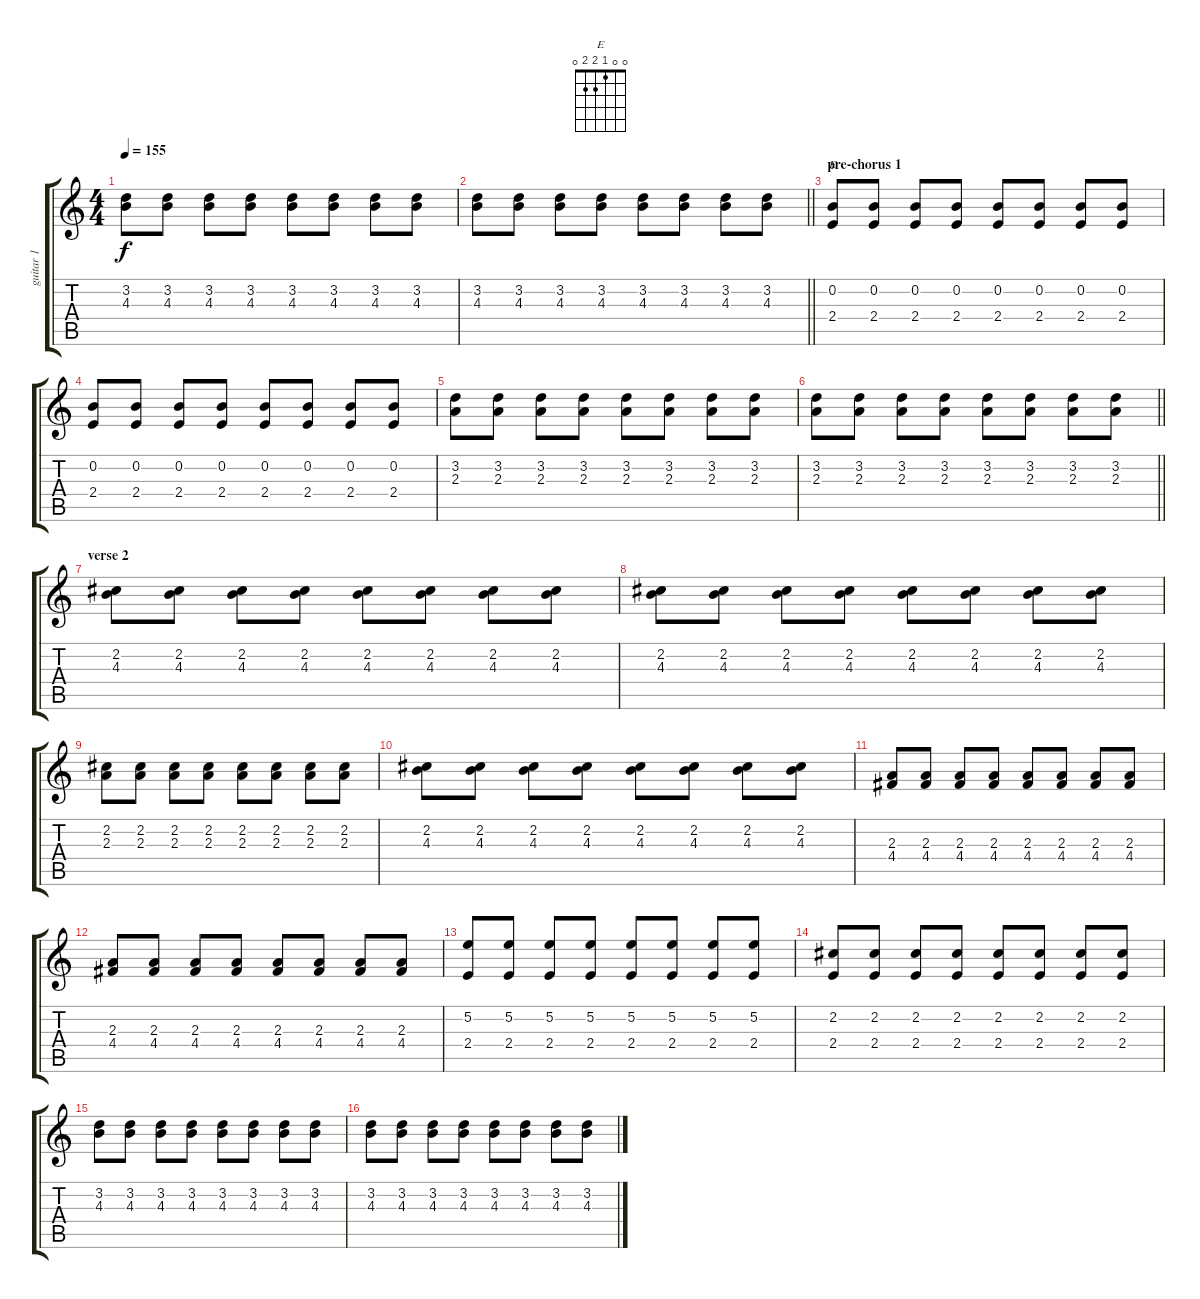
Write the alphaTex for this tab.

\track ("guitar 1" "guitar 1") {instrument electricguitarclean}
\staff {score tabs}
\tuning (E4 B3 G3 D3 A2 E2) {hide}
\chord ("E" 0 0 1 2 2 0)
\ts (4 4)
\tempo 155
\clef g2
\ks c
(3.2 4.3).8{dy f} (3.2 4.3).8 (3.2 4.3).8 (3.2 4.3).8 (3.2 4.3).8 (3.2 4.3).8 (3.2 4.3).8 (3.2 4.3).8 |
\barLineRight lightlight
(3.2 4.3).8 (3.2 4.3).8 (3.2 4.3).8 (3.2 4.3).8 (3.2 4.3).8 (3.2 4.3).8 (3.2 4.3).8 (3.2 4.3).8 |
\section ("" "pre-chorus 1")
(0.2 2.4).8{ch "E"} (0.2 2.4).8 (0.2 2.4).8 (0.2 2.4).8 (0.2 2.4).8 (0.2 2.4).8 (0.2 2.4).8 (0.2 2.4).8 |
(0.2 2.4).8 (0.2 2.4).8 (0.2 2.4).8 (0.2 2.4).8 (0.2 2.4).8 (0.2 2.4).8 (0.2 2.4).8 (0.2 2.4).8 |
(3.2 2.3).8 (3.2 2.3).8 (3.2 2.3).8 (3.2 2.3).8 (3.2 2.3).8 (3.2 2.3).8 (3.2 2.3).8 (3.2 2.3).8 |
\barLineRight lightlight
(3.2 2.3).8 (3.2 2.3).8 (3.2 2.3).8 (3.2 2.3).8 (3.2 2.3).8 (3.2 2.3).8 (3.2 2.3).8 (3.2 2.3).8 |
\section ("" "verse 2")
(2.2 4.3).8{balance 3} (2.2 4.3).8 (2.2 4.3).8 (2.2 4.3).8 (2.2 4.3).8 (2.2 4.3).8 (2.2 4.3).8 (2.2 4.3).8 |
(2.2 4.3).8 (2.2 4.3).8 (2.2 4.3).8 (2.2 4.3).8 (2.2 4.3).8 (2.2 4.3).8 (2.2 4.3).8 (2.2 4.3).8 |
(2.2 2.3).8 (2.2 2.3).8 (2.2 2.3).8 (2.2 2.3).8 (2.2 2.3).8 (2.2 2.3).8 (2.2 2.3).8 (2.2 2.3).8 |
(2.2 4.3).8 (2.2 4.3).8 (2.2 4.3).8 (2.2 4.3).8 (2.2 4.3).8 (2.2 4.3).8 (2.2 4.3).8 (2.2 4.3).8 |
(2.3 4.4).8 (2.3 4.4).8 (2.3 4.4).8 (2.3 4.4).8 (2.3 4.4).8 (2.3 4.4).8 (2.3 4.4).8 (2.3 4.4).8 |
(2.3 4.4).8 (2.3 4.4).8 (2.3 4.4).8 (2.3 4.4).8 (2.3 4.4).8 (2.3 4.4).8 (2.3 4.4).8 (2.3 4.4).8 |
(5.2 2.4).8 (5.2 2.4).8 (5.2 2.4).8 (5.2 2.4).8 (5.2 2.4).8 (5.2 2.4).8 (5.2 2.4).8 (5.2 2.4).8 |
(2.2 2.4).8 (2.2 2.4).8 (2.2 2.4).8 (2.2 2.4).8 (2.2 2.4).8 (2.2 2.4).8 (2.2 2.4).8 (2.2 2.4).8 |
(3.2 4.3).8 (3.2 4.3).8 (3.2 4.3).8 (3.2 4.3).8 (3.2 4.3).8 (3.2 4.3).8 (3.2 4.3).8 (3.2 4.3).8 |
(3.2 4.3).8 (3.2 4.3).8 (3.2 4.3).8 (3.2 4.3).8 (3.2 4.3).8 (3.2 4.3).8 (3.2 4.3).8 (3.2 4.3).8
